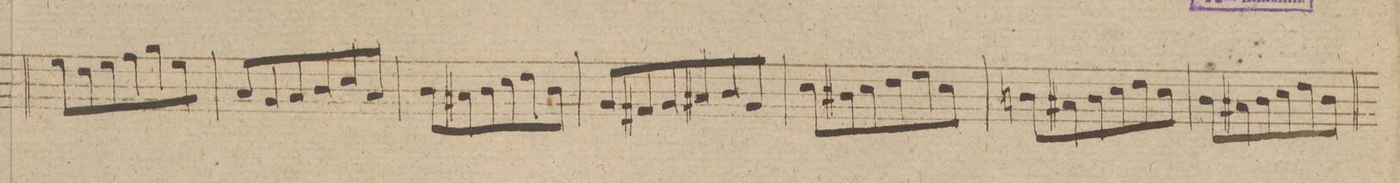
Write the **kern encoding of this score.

**kern
*I"Organo.
*clefF4
*k[f#]
*met(c|)
*M3/4
8G\L
8F#\
8G\
8A\
8B\
8G\J
=222
8C/L
8BB/
8C/
8D\
8E\
8C/J
=223
8D\L
8C#X/
8D\
8E\
8F#\
8D\J
=224
8BB/L
8AA#X/
8BB/
8C#X/
8D\
8BB/J
=225
8E\L
8D#X\
8E\
8F#\
8G\
8E\J
=226
8Dn\L
8C#X/
8D\
8E\
8F#\
8E\J
=227
8D\L
8C#X/
8D\
8E\
8F#\
8D\J
=228
*-
